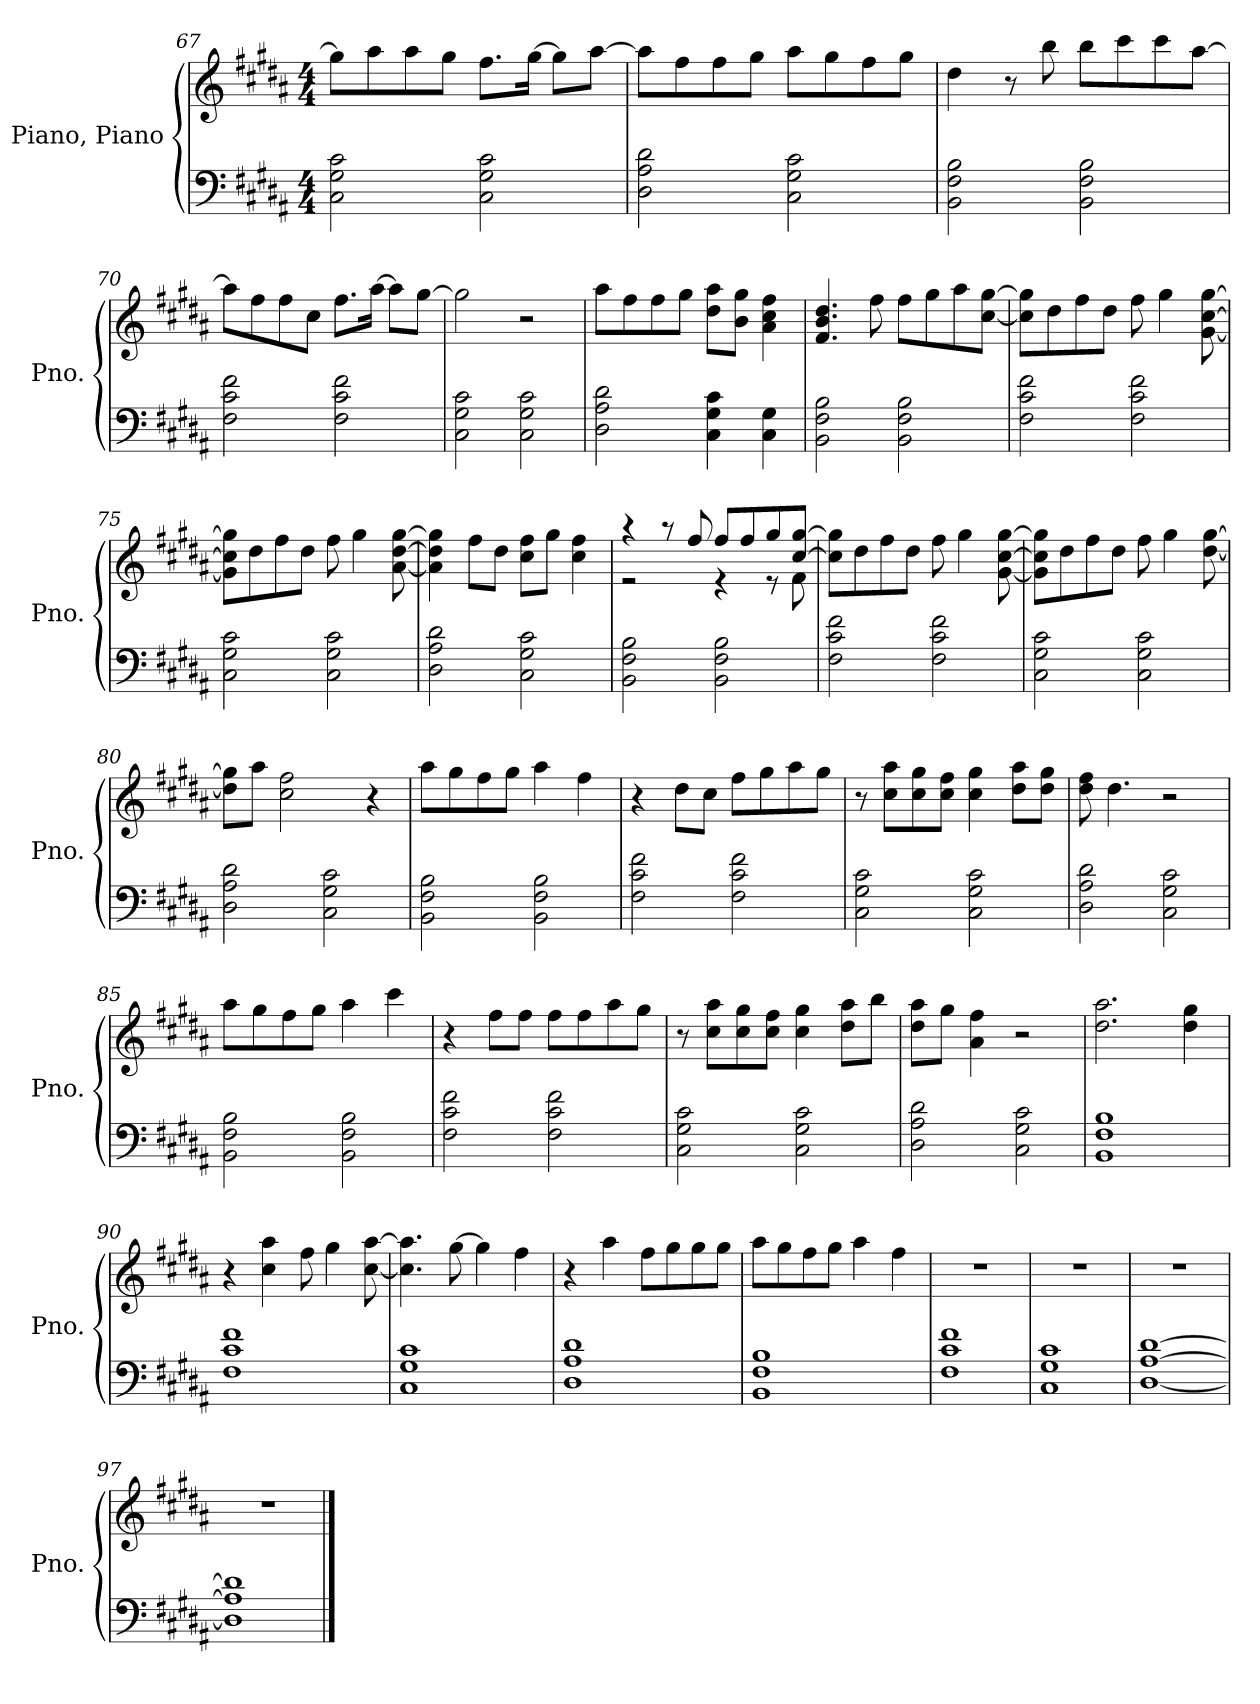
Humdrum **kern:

**kern	**kern
*part1	*part1
*staff2	*staff1
*I"Piano, Piano	*
*I'Pno.	*
*clefF4	*clefG2
*k[f#c#g#d#a#]	*k[f#c#g#d#a#]
*M4/4	*M4/4
=67	=67
2C#\ 2G#\ 2c#\	8gg#\L]
.	8aa#\
.	8aa#\
.	8gg#\J
2C#\ 2G#\ 2c#\	8.ff#\L
.	[16gg#\Jk
.	8gg#\L]
.	[8aa#\J
=68	=68
2D#\ 2A#\ 2d#\	8aa#\L]
.	8ff#\
.	8ff#\
.	8gg#\J
2C#\ 2G#\ 2c#\	8aa#\L
.	8gg#\
.	8ff#\
.	8gg#\J
!!LO:PB:g=z
=69	=69
2BB\ 2F#\ 2B\	4dd#\
.	8r
.	8bb\
2BB\ 2F#\ 2B\	8bb\L
.	8ccc#\
.	8ccc#\
.	[8aa#\J
=70	=70
2F#\ 2c#\ 2f#\	8aa#\L]
.	8ff#\
.	8ff#\
.	8cc#\J
2F#\ 2c#\ 2f#\	8.ff#\L
.	[16aa#\Jk
.	8aa#\L]
.	[8gg#\J
=71	=71
2C#\ 2G#\ 2c#\	2gg#\]
2C#\ 2G#\ 2c#\	2r
=72	=72
2D#\ 2A#\ 2d#\	8aa#\L
.	8ff#\
.	8ff#\
.	8gg#\J
4C#\ 4G#\ 4c#\	8dd#\ 8aa#\L
.	8b\ 8gg#\J
4C#\ 4G#\	4a#\ 4cc#\ 4ff#\
=73	=73
2BB\ 2F#\ 2B\	4.f#/ 4.b/ 4.dd#/
.	8ff#\
2BB\ 2F#\ 2B\	8ff#\L
.	8gg#\
.	8aa#\
.	[8cc#\ [8gg#\J
!!LO:LB:g=z
=74	=74
2F#\ 2c#\ 2f#\	8cc#\] 8gg#\]L
.	8dd#\
.	8ff#\
.	8dd#\J
2F#\ 2c#\ 2f#\	8ff#\
.	4gg#\
.	[8g#\ [8cc#\ [8gg#\
=75	=75
2C#\ 2G#\ 2c#\	8g#\] 8cc#\] 8gg#\]L
.	8dd#\
.	8ff#\
.	8dd#\J
2C#\ 2G#\ 2c#\	8ff#\
.	4gg#\
.	[8a#\ [8dd#\ [8gg#\
=76	=76
2D#\ 2A#\ 2d#\	4a#\] 4dd#\] 4gg#\]
.	8ff#\L
.	8dd#\J
2C#\ 2G#\ 2c#\	8cc#\ 8ff#\L
.	8gg#\J
.	4cc#\ 4ff#\
=77	=77
*	*^
2BB\ 2F#\ 2B\	4r	2r
.	8r	.
.	8ff#/	.
2BB\ 2F#\ 2B\	8ff#/L	4r
.	8ff#/	.
.	8gg#/	8r
.	[8cc#/ [8gg#/J	8f#\
*	*v	*v
=78	=78
2F#\ 2c#\ 2f#\	8cc#\] 8gg#\]L
.	8dd#\
.	8ff#\
.	8dd#\J
2F#\ 2c#\ 2f#\	8ff#\
.	4gg#\
.	[8g#\ [8cc#\ [8gg#\
!!LO:LB:g=z
=79	=79
2C#\ 2G#\ 2c#\	8g#\] 8cc#\] 8gg#\]L
.	8dd#\
.	8ff#\
.	8dd#\J
2C#\ 2G#\ 2c#\	8ff#\
.	4gg#\
.	[8dd#\ [8gg#\
=80	=80
2D#\ 2A#\ 2d#\	8dd#\] 8gg#\]L
.	8aa#\J
.	2cc#\ 2ff#\
2C#\ 2G#\ 2c#\	.
.	4r
=81	=81
2BB\ 2F#\ 2B\	8aa#\L
.	8gg#\
.	8ff#\
.	8gg#\J
2BB\ 2F#\ 2B\	4aa#\
.	4ff#\
=82	=82
2F#\ 2c#\ 2f#\	4r
.	8dd#\L
.	8cc#\J
2F#\ 2c#\ 2f#\	8ff#\L
.	8gg#\
.	8aa#\
.	8gg#\J
=83	=83
2C#\ 2G#\ 2c#\	8r
.	8cc#\ 8aa#\L
.	8cc#\ 8gg#\
.	8cc#\ 8ff#\J
2C#\ 2G#\ 2c#\	4cc#\ 4gg#\
.	8dd#\ 8aa#\L
.	8dd#\ 8gg#\J
=84	=84
2D#\ 2A#\ 2d#\	8dd#\ 8ff#\
.	4.dd#\
2C#\ 2G#\ 2c#\	2r
!!LO:LB:g=z
=85	=85
2BB\ 2F#\ 2B\	8aa#\L
.	8gg#\
.	8ff#\
.	8gg#\J
2BB\ 2F#\ 2B\	4aa#\
.	4ccc#\
=86	=86
2F#\ 2c#\ 2f#\	4r
.	8ff#\L
.	8ff#\J
2F#\ 2c#\ 2f#\	8ff#\L
.	8ff#\
.	8aa#\
.	8gg#\J
=87	=87
2C#\ 2G#\ 2c#\	8r
.	8cc#\ 8aa#\L
.	8cc#\ 8gg#\
.	8cc#\ 8ff#\J
2C#\ 2G#\ 2c#\	4cc#\ 4gg#\
.	8dd#\ 8aa#\L
.	8bb\J
=88	=88
2D#\ 2A#\ 2d#\	8dd#\ 8aa#\L
.	8gg#\J
.	4a#\ 4ff#\
2C#\ 2G#\ 2c#\	2r
=89	=89
1BB 1F# 1B	2.dd#\ 2.aa#\
.	4dd#\ 4gg#\
=90	=90
1F# 1c# 1f#	4r
.	4cc#\ 4aa#\
.	8ff#\
.	4gg#\
.	[8cc#\ [8aa#\
!!LO:LB:g=z
=91	=91
1C# 1G# 1c#	4.cc#\] 4.aa#\]
.	[8gg#\
.	4gg#\]
.	4ff#\
=92	=92
1D# 1A# 1d#	4r
.	4aa#\
.	8ff#\L
.	8gg#\
.	8gg#\
.	8gg#\J
=93	=93
1BB 1F# 1B	8aa#\L
.	8gg#\
.	8ff#\
.	8gg#\J
.	4aa#\
.	4ff#\
=94	=94
1F# 1c# 1f#	1r
=95	=95
1C# 1G# 1c#	1r
=96	=96
[1D# [1A# [1d#	1r
=97	=97
1D#] 1A#] 1d#]	1r
==	==
*-	*-
